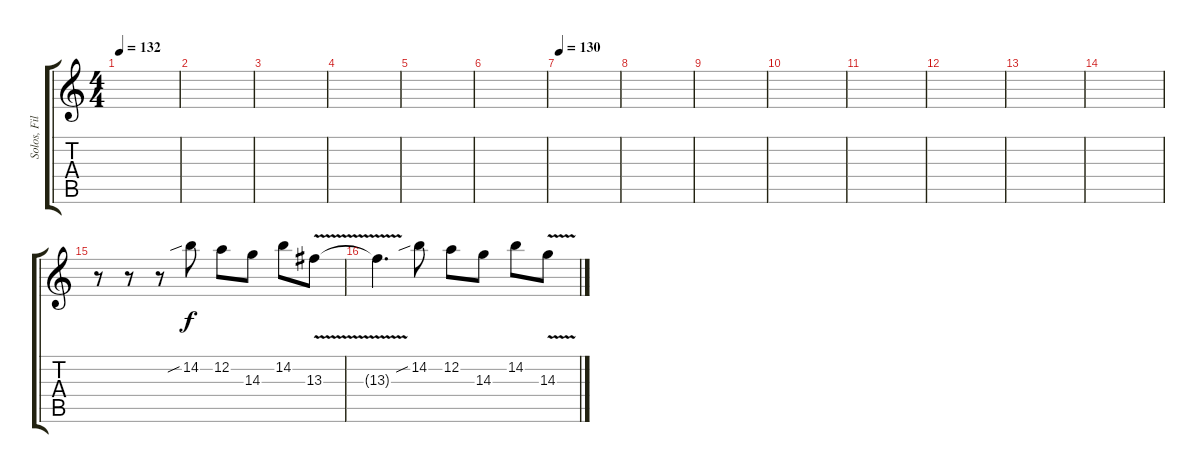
\track ("Solos, Fills and Harmony 1" "Solos, Fil") {instrument distortionguitar}
\staff {score tabs}
\tuning (D4 A3 F3 C3 G2 C2) {hide}
\ts (4 4)
\tempo 132
\clef g2
\ks c
|
|
|
|
|
|
\tempo 130
|
|
|
|
|
|
|
|
r.8{volume 11 balance 16} r.8 r.8 14.2{sib}.8 12.2.8 14.3.8 14.2.8 13.3{v}.8 |
13.3{t}.4{d} 14.2{sib}.8 12.2.8 14.3.8 14.2.8 14.3{v}.8
